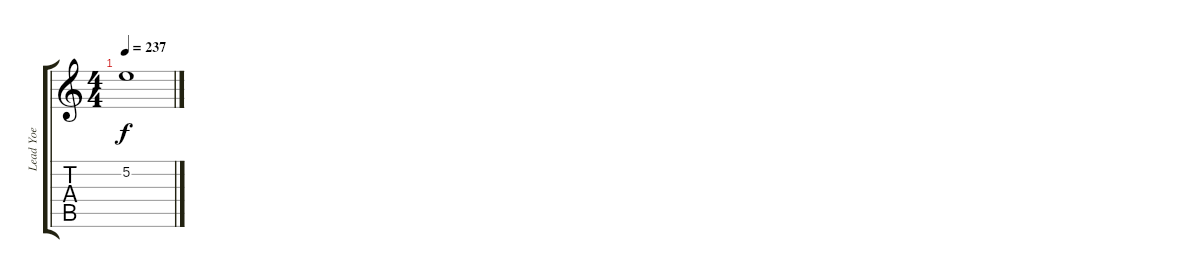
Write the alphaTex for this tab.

\track ("Lead Yoe" "Lead Yoe") {instrument overdrivenguitar}
\staff {score tabs}
\tuning (E4 B3 G3 D3 A2 E2) {hide}
\ts (4 4)
\tempo 237
\clef g2
\ks c
5.2{t}.1{dy f}
